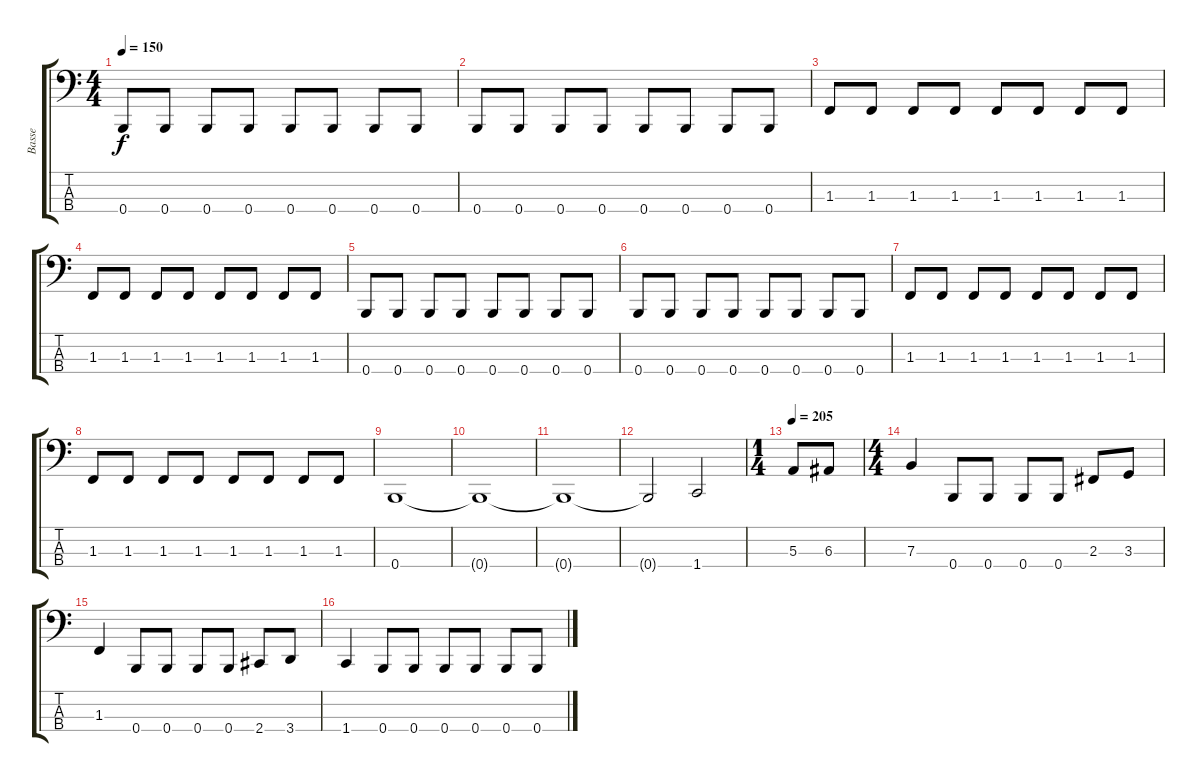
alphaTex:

\track ("Basse" "Basse") {instrument electricbasspick}
\staff {score tabs}
\tuning (D2 A1 E1 B0) {hide}
\ts (4 4)
\tempo 150
\clef f4
\ks c
0.4.8{dy f} 0.4.8 0.4.8 0.4.8 0.4.8 0.4.8 0.4.8 0.4.8 |
0.4.8 0.4.8 0.4.8 0.4.8 0.4.8 0.4.8 0.4.8 0.4.8 |
1.3.8 1.3.8 1.3.8 1.3.8 1.3.8 1.3.8 1.3.8 1.3.8 |
1.3.8 1.3.8 1.3.8 1.3.8 1.3.8 1.3.8 1.3.8 1.3.8 |
0.4.8 0.4.8 0.4.8 0.4.8 0.4.8 0.4.8 0.4.8 0.4.8 |
0.4.8 0.4.8 0.4.8 0.4.8 0.4.8 0.4.8 0.4.8 0.4.8 |
1.3.8 1.3.8 1.3.8 1.3.8 1.3.8 1.3.8 1.3.8 1.3.8 |
1.3.8 1.3.8 1.3.8 1.3.8 1.3.8 1.3.8 1.3.8 1.3.8 |
0.4.1 |
0.4{t}.1 |
0.4{t}.1 |
0.4{t}.2 1.4.2 |
\ts (1 4)
\tempo 205
5.3.8 6.3.8 |
\ts (4 4)
7.3.4 0.4.8 0.4.8 0.4.8 0.4.8 2.3.8 3.3.8 |
1.3.4 0.4.8 0.4.8 0.4.8 0.4.8 2.4.8 3.4.8 |
1.4.4 0.4.8 0.4.8 0.4.8 0.4.8 0.4.8 0.4.8
